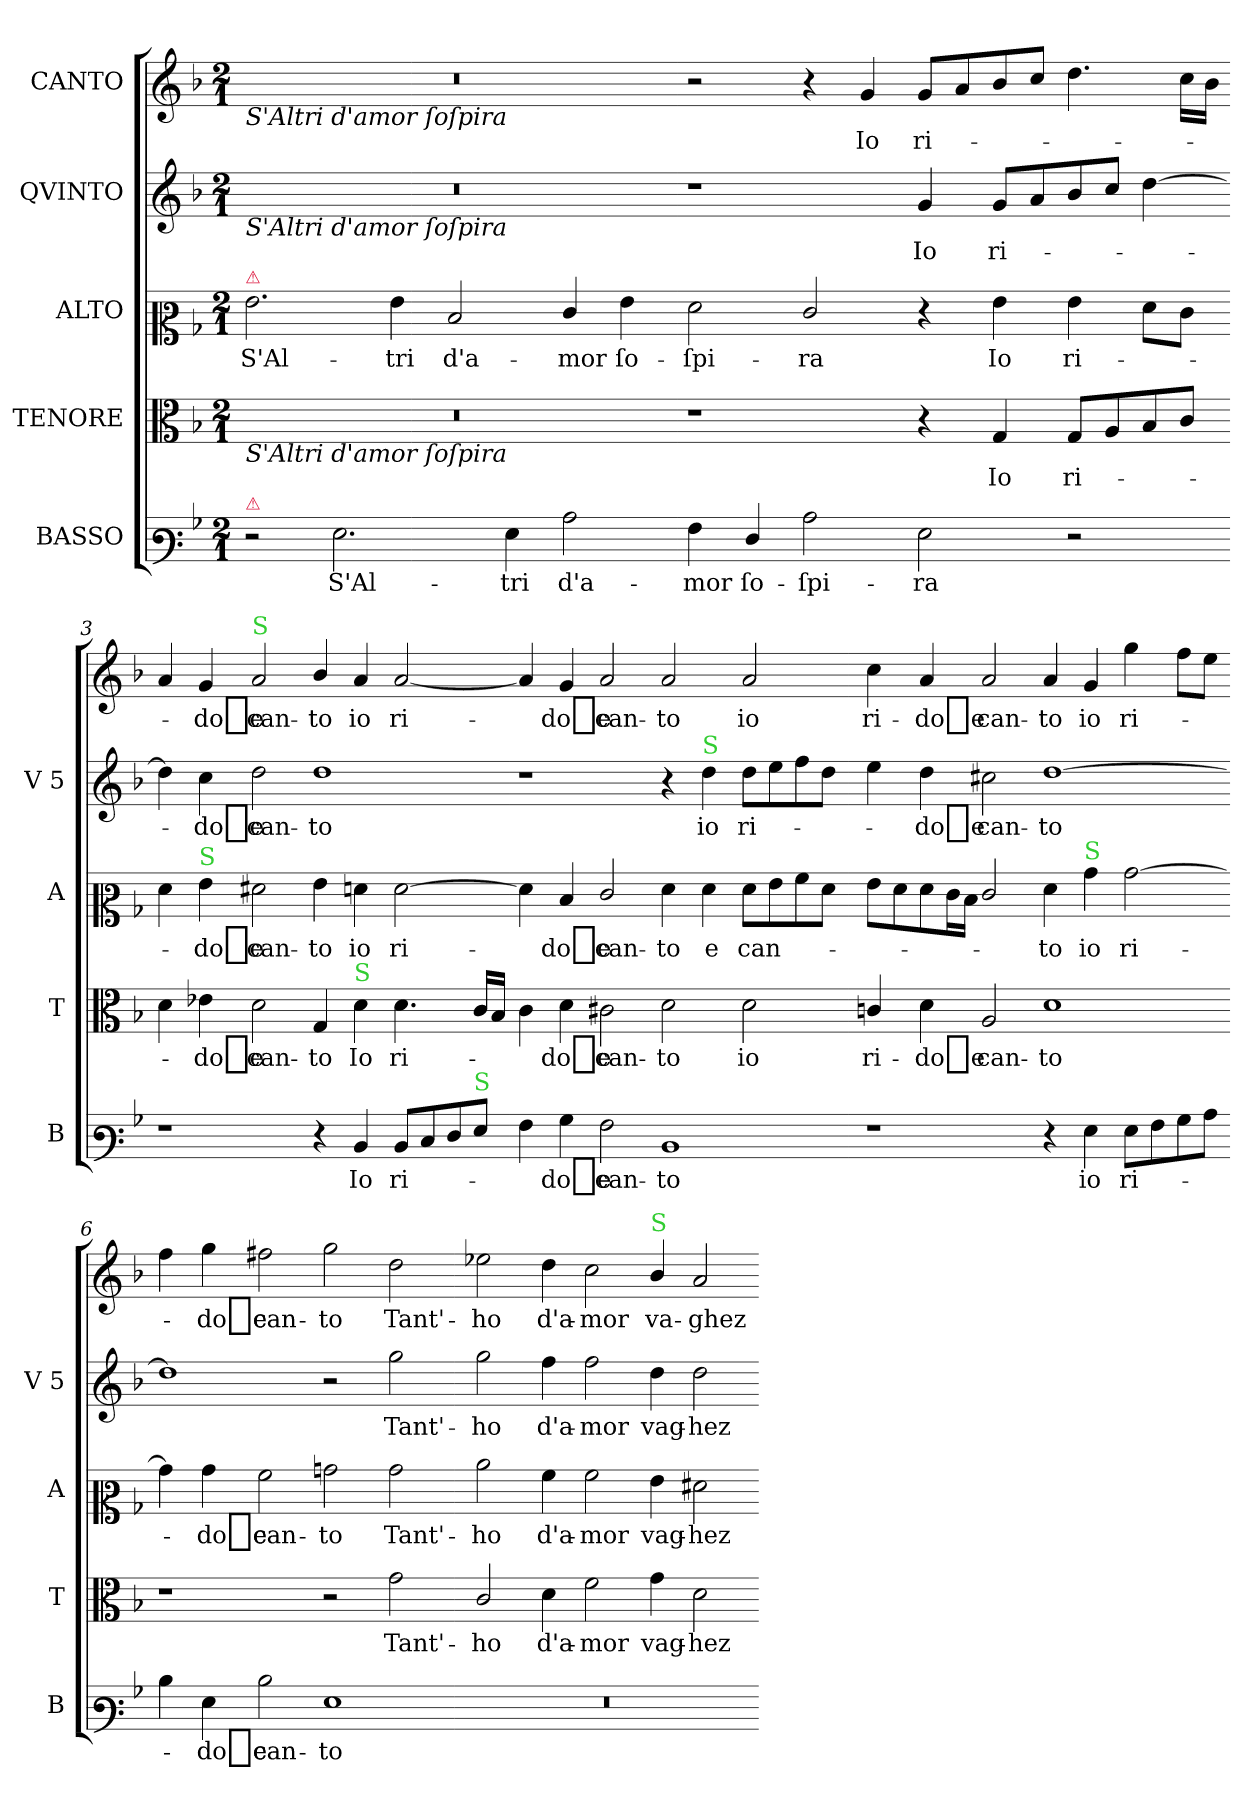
**kern	**text	**kern	**text	**kern	**text	**kern	**text	**kern	**text
*part5	*part5	*part4	*part4	*part3	*part3	*part2	*part2	*part1	*part1
*staff5	*staff5	*staff4	*staff4	*staff3	*staff3	*staff2	*staff2	*staff1	*staff1
*I"BASSO	*	*I"TENORE	*	*I"ALTO	*	*I"QVINTO	*	*I"CANTO	*
*I'B	*	*I'T	*	*I'A	*	*I'V 5	*	*	*
*clefF3	*	*clefC3	*	*clefC2	*	*clefG2	*	*clefG2	*
*k[b-]	*	*k[b-]	*	*k[b-]	*	*k[b-]	*	*k[b-]	*
*G:dor	*	*G:dor	*	*G:dor	*	*G:dor	*	*G:dor	*
*M2/1	*	*M2/1	*	*M2/1	*	*M2/1	*	*M2/1	*
=1	=1	=1	=1	=1	=1	=1	=1	=1	=1
!	!	!	!	!	!	!	!	!LO:TX:b:i:t=S'Altri d'amor ſoſpira	!
!	!	!	!	!	!	!LO:TX:b:i:t=S'Altri d'amor ſoſpira	!	!	!
!	!	!	!	!LO:TX:a:color=crimson:t=⚠	!	!	!	!	!
!	!	!LO:TX:b:i:t=S'Altri d'amor ſoſpira	!	!	!	!	!	!	!
!LO:TX:a:color=crimson:t=⚠	!	!	!	!	!	!	!	!	!
2r	.	0r	.	2.g\	S'Al-	0r	.	0r	.
2.G\	S'Al-	.	.	.	.	.	.	.	.
.	.	.	.	4g\	-tri	.	.	.	.
.	.	.	.	2d/	d'a-	.	.	.	.
4G\	-tri	.	.	.	.	.	.	.	.
2c\	d'a-	.	.	4e/	-mor	.	.	.	.
.	.	.	.	4g\	ſo-	.	.	.	.
=2-	=2-	=2-	=2-	=2-	=2-	=2-	=2-	=2-	=2-
4A\	-mor	1r	.	2f\	-ſpi-	1r	.	2r	.
4F/	ſo-	.	.	.	.	.	.	.	.
2c\	-ſpi-	.	.	2e/	-ra	.	.	4r	.
.	.	.	.	.	.	.	.	4g/	Io
2G\	-ra	4r	.	4r	.	4g/	Io	8g/L	ri-
.	.	.	.	.	.	.	.	8a/	.
.	.	4G/	Io	4g\	Io	8g/L	ri-	8b-/	.
.	.	.	.	.	.	8a/	.	8cc/J	.
2r	.	8G/L	ri-	4g\	ri-	8b-/	.	4.dd\	.
.	.	8A/	.	.	.	8cc/J	.	.	.
.	.	8B-/	.	8f\L	.	[4dd\	.	.	.
.	.	8c/J	.	8e\J	.	.	.	16cc\LL	.
.	.	.	.	.	.	.	.	16b-\JJ	.
=3-	=3-	=3-	=3-	=3-	=3-	=3-	=3-	=3-	=3-
1r	.	4d\	.	4f\	.	4dd\]	.	4a/	.
!	!	!	!	!LO:TX:a:color=limegreen:t=S	!	!	!	!	!
.	.	4e-X\	-do_e	4g\	-do_e	4cc\	-do_e	4g/	-do_e
!	!	!	!	!	!	!	!	!LO:TX:a:color=limegreen:t=S	!
.	.	2d\	can-	2f#X\	can-	2dd\	can-	2a/	can-
4r	.	4G/	-to	4g\	-to	1dd	-to	4b-/	-to
!	!	!LO:TX:a:color=limegreen:t=S	!	!	!	!	!	!	!
!	!	!	!LO:LY:i	!	!	!	!	!	!
4D/	Io	4d\	Io	4fn\	io	.	.	4a/	io
!	!	!	!LO:LY:i	!	!	!	!	!	!
8D/L	ri-	4.d\	ri-	[2f\	ri-	.	.	[2a/	ri-
8E/	.	.	.	.	.	.	.	.	.
8F/	.	.	.	.	.	.	.	.	.
!LO:TX:a:color=limegreen:t=S	!	!	!	!	!	!	!	!	!
8G/J	.	16c/LL	.	.	.	.	.	.	.
.	.	16B-/JJ	.	.	.	.	.	.	.
=4-	=4-	=4-	=4-	=4-	=4-	=4-	=4-	=4-	=4-
4A\	.	4c\	.	4f\]	.	1r	.	4a/]	.
!	!	!	!LO:LY:i	!	!	!	!	!	!
4B-\	-do_e	4d\	-do_e	4d/	-do_e	.	.	4g/	-do_e
!	!	!	!LO:LY:i	!	!	!	!	!	!
2A\	can-	2c#X\	can-	2e/	can-	.	.	2a/	can-
!	!	!	!LO:LY:i	!	!	!	!	!	!
1D	-to	2d\	-to	4f\	-to	4r	.	2a/	to
!	!	!	!	!	!	!LO:TX:a:color=limegreen:t=S	!	!	!
.	.	.	.	4f\	e	4dd\	io	.	.
!	!	!	!	!	!	!	!	!	!LO:LY:i
.	.	2d\	io	8f\L	can-	8dd\L	ri-	2a/	io
.	.	.	.	8g\	.	8ee\	.	.	.
.	.	.	.	8a\	.	8ff\	.	.	.
.	.	.	.	8f\J	.	8dd\J	.	.	.
=5-	=5-	=5-	=5-	=5-	=5-	=5-	=5-	=5-	=5-
!	!	!	!	!	!	!	!	!	!LO:LY:i
1r	.	4cn/	ri-	8g\L	.	4ee\	.	4cc\	ri-
.	.	.	.	8f\	.	.	.	.	.
!	!	!	!	!	!	!	!	!	!LO:LY:i
.	.	4d\	-do_e	8f\	.	4dd\	do_e	4a/	-do_e
.	.	.	.	16e\L	.	.	.	.	.
.	.	.	.	16d\JJ	.	.	.	.	.
!	!	!	!	!	!	!	!	!	!LO:LY:i
.	.	2A/	can-	2e/	.	2cc#X\	can-	2a/	can-
!	!	!	!	!	!	!	!	!	!LO:LY:i
4r	.	1d	-to	4f\	-to	[1dd	-to	4a/	-to
!	!	!	!	!LO:TX:a:color=limegreen:t=S	!	!	!	!	!
4G\	io	.	.	4b-\	io	.	.	4g/	io
8G\L	ri-	.	.	[2b-\	ri-	.	.	4gg\	ri-
8A\	.	.	.	.	.	.	.	.	.
8B-\	.	.	.	.	.	.	.	8ff\L	.
8c\J	.	.	.	.	.	.	.	8ee\J	.
=6-	=6-	=6-	=6-	=6-	=6-	=6-	=6-	=6-	=6-
4d\	.	1r	.	4b-\]	.	1dd]	.	4ff\	.
4G\	do_e	.	.	4b-\	-do_e	.	.	4gg\	-do_e
2d\	can-	.	.	2a\	can-	.	.	2ff#X\	can-
1G	-to	2r	.	2bn\	-to	2r	.	2gg\	-to
.	.	2g\	Tant'-	2b\	Tant'-	2gg\	Tant'-	2dd\	Tant'-
=7-	=7-	=7-	=7-	=7-	=7-	=7-	=7-	=7-	=7-
0r	.	2c/	-ho	2cc\	-ho	2gg\	-ho	2ee-X\	-ho
.	.	4d\	d'a-	4a\	d'a-	4ff\	d'a-	4dd\	d'a-
.	.	2f\	-mor	2a\	-mor	2ff\	-mor	2cc\	-mor
!	!	!	!	!	!	!	!	!LO:TX:a:color=limegreen:t=S	!
.	.	4g\	vag-	4g\	vag-	4dd\	vag-	4b-/	va-
.	.	2d\	-hez-	2f#X\	-hez-	2dd\	-hez-	2a/	-ghez-
=-	=-	=-	=-	=-	=-	=-	=-	=-	=-
*-	*-	*-	*-	*-	*-	*-	*-	*-	*-
